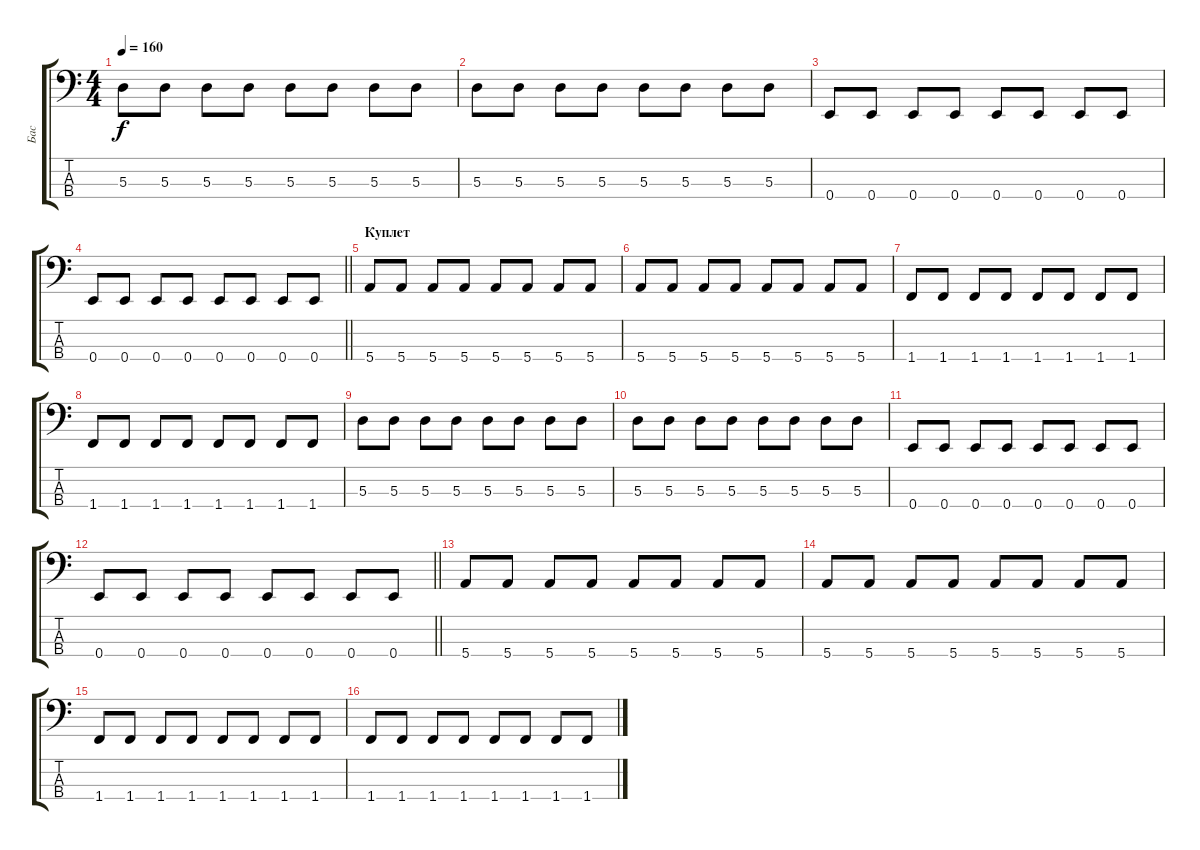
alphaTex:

\track ("Бас" "Бас") {instrument electricbassfinger}
\staff {score tabs}
\tuning (G2 D2 A1 E1) {hide}
\ts (4 4)
\tempo 160
\clef f4
\ks c
5.3.8{dy f} 5.3.8 5.3.8 5.3.8 5.3.8 5.3.8 5.3.8 5.3.8 |
5.3.8 5.3.8 5.3.8 5.3.8 5.3.8 5.3.8 5.3.8 5.3.8 |
0.4.8 0.4.8 0.4.8 0.4.8 0.4.8 0.4.8 0.4.8 0.4.8 |
\barLineRight lightlight
0.4.8 0.4.8 0.4.8 0.4.8 0.4.8 0.4.8 0.4.8 0.4.8 |
\section ("" "Куплет")
5.4.8 5.4.8 5.4.8 5.4.8 5.4.8 5.4.8 5.4.8 5.4.8 |
5.4.8 5.4.8 5.4.8 5.4.8 5.4.8 5.4.8 5.4.8 5.4.8 |
1.4.8 1.4.8 1.4.8 1.4.8 1.4.8 1.4.8 1.4.8 1.4.8 |
1.4.8 1.4.8 1.4.8 1.4.8 1.4.8 1.4.8 1.4.8 1.4.8 |
5.3.8 5.3.8 5.3.8 5.3.8 5.3.8 5.3.8 5.3.8 5.3.8 |
5.3.8 5.3.8 5.3.8 5.3.8 5.3.8 5.3.8 5.3.8 5.3.8 |
0.4.8 0.4.8 0.4.8 0.4.8 0.4.8 0.4.8 0.4.8 0.4.8 |
\barLineRight lightlight
0.4.8 0.4.8 0.4.8 0.4.8 0.4.8 0.4.8 0.4.8 0.4.8 |
\section ("" " ")
5.4.8 5.4.8 5.4.8 5.4.8 5.4.8 5.4.8 5.4.8 5.4.8 |
5.4.8 5.4.8 5.4.8 5.4.8 5.4.8 5.4.8 5.4.8 5.4.8 |
1.4.8 1.4.8 1.4.8 1.4.8 1.4.8 1.4.8 1.4.8 1.4.8 |
1.4.8 1.4.8 1.4.8 1.4.8 1.4.8 1.4.8 1.4.8 1.4.8
